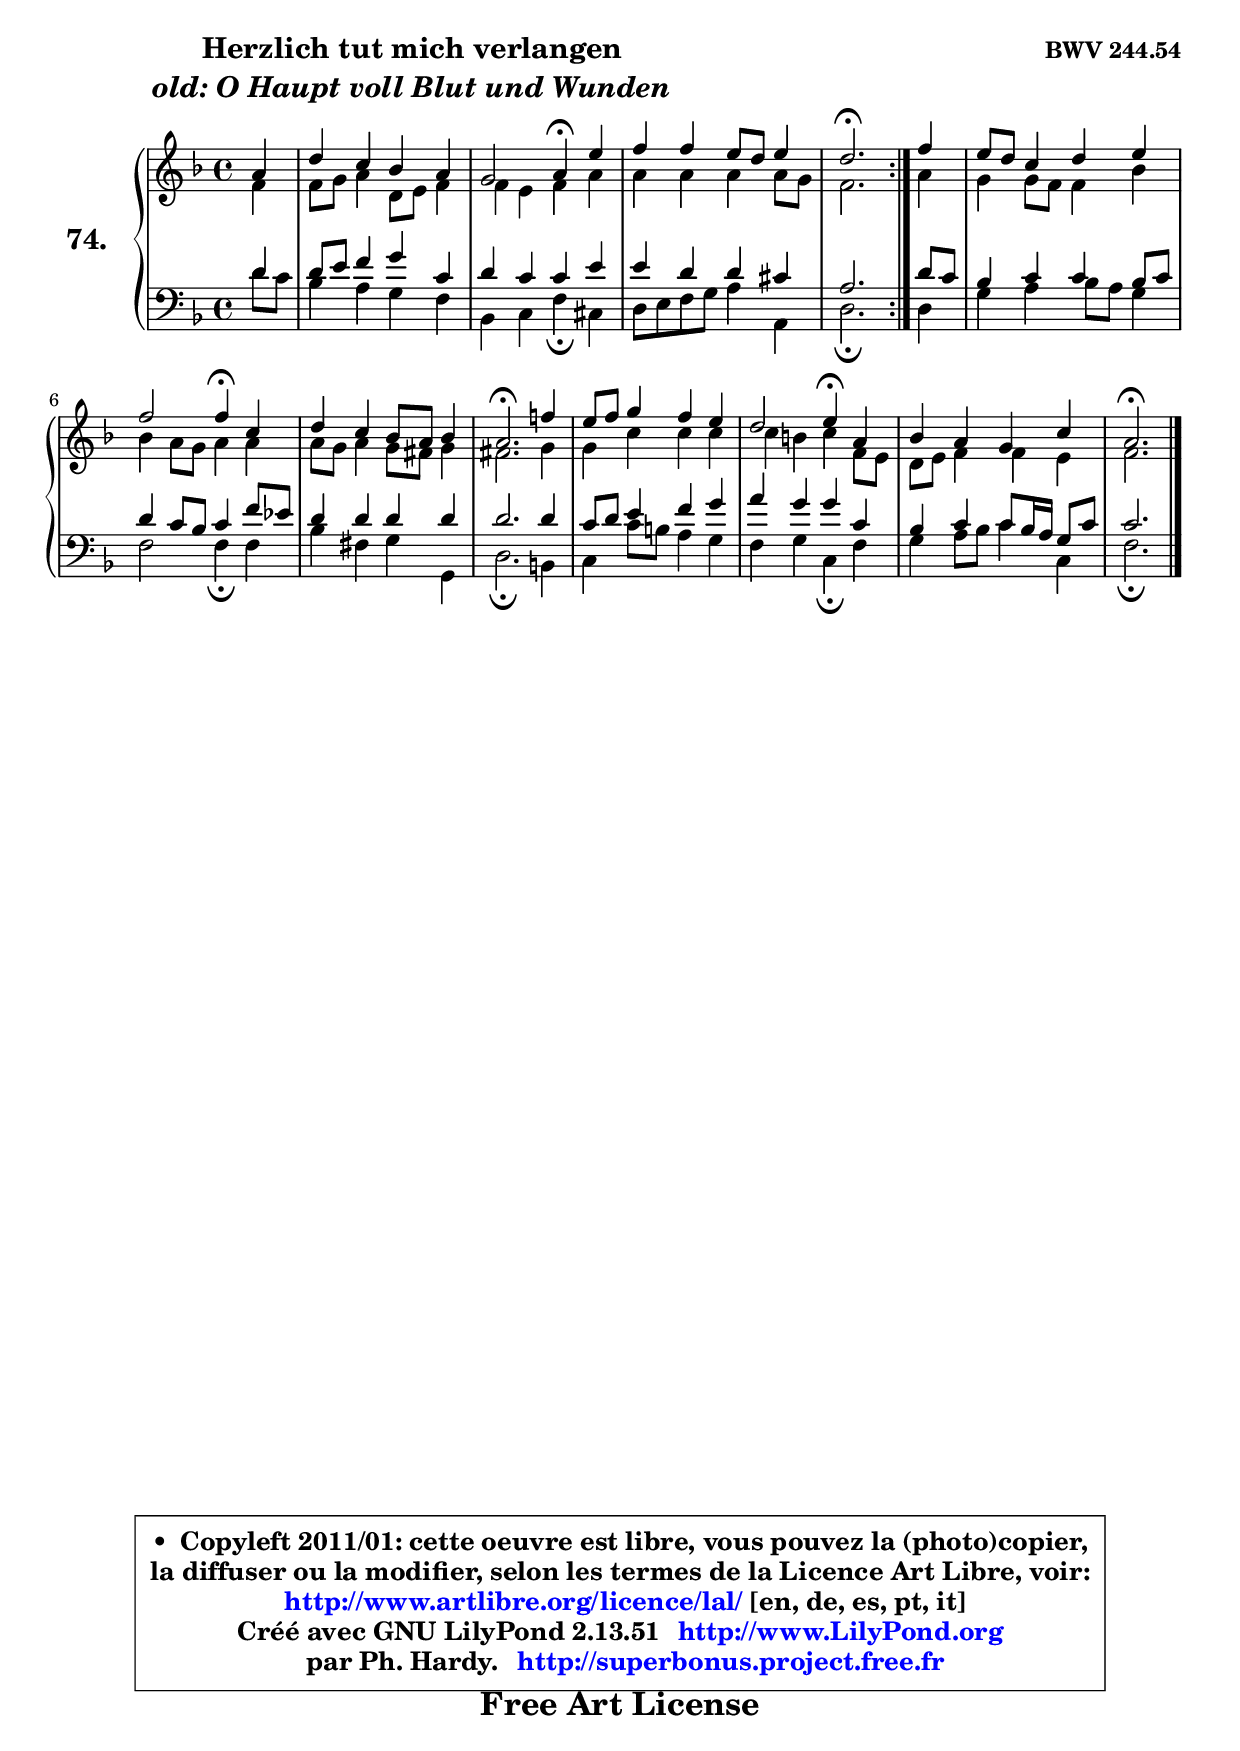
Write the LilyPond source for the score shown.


\version "2.13.51"

    \paper {
%	system-system-spacing #'padding = #0.1
%	score-system-spacing #'padding = #0.1
%	ragged-bottom = ##f
%	ragged-last-bottom = ##f
	}

    \header {
      opus = \markup { \bold "BWV 244.54" }
      piece = \markup { \hspace #9 \fontsize #2 \bold \column \center-align { \line { "Herzlich tut mich verlangen" }
                     \line { \italic "old: O Haupt voll Blut und Wunden" }
                 } }
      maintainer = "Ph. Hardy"
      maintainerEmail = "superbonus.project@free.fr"
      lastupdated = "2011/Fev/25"
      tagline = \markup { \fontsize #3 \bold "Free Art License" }
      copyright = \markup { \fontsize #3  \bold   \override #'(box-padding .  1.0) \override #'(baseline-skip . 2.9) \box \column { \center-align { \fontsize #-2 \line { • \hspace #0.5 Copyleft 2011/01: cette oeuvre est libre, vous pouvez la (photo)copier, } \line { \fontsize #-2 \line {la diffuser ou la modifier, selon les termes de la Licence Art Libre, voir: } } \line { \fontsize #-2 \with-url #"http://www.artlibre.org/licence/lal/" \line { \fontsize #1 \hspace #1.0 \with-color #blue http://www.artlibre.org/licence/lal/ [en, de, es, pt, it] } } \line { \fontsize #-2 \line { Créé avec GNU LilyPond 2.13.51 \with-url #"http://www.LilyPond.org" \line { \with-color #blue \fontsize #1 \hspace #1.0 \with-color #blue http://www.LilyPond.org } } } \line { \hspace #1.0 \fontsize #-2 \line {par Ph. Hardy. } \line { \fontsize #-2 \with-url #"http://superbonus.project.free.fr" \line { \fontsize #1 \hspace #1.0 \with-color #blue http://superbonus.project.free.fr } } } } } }

	  }

  guidemidi = {
	\repeat volta 2 {
        r4 |
        R1 |
        r2 \tempo 4 = 30 r4 \tempo 4 = 78 r4 |
        R1 |
        \tempo 4 = 40 r2. \tempo 4 = 78 } %fin du repeat
        r4 |
        R1 |
        r2 \tempo 4 = 30 r4 \tempo 4 = 78 r4 |
        R1 |
        \tempo 4 = 40 r2. \tempo 4 = 78 r4 |
        R1 |
        r2 \tempo 4 = 30 r4 \tempo 4 = 78 r4 |
        R1 |
        \tempo 4 = 40 r2. 
	}

  upper = {
	\time 4/4
	\key f \major
	\clef treble
	\partial 4
	\voiceOne
	<< { 
	% SOPRANO
	\set Voice.midiInstrument = "acoustic grand"
	\relative c'' {
	\repeat volta 2 {
        a4 |
        d4 c bes a |
        g2 a4\fermata e' |
        f4 f e8 d e4 |
        d2.\fermata } %fin du repeat
        f4 |
        e8 d c4 d e |
        f2 f4\fermata c |
        d4 c bes8 a bes4 |
        a2.\fermata f'!4 |
        e8 f g4 f e |
        d2 e4\fermata a, |
        bes4 a g c |
        a2.\fermata
        \bar "|."
	} % fin de relative
	}

	\context Voice="1" { \voiceTwo 
	% ALTO
	\set Voice.midiInstrument = "acoustic grand"
	\relative c' {
	\repeat volta 2 {
        f4 |
        f8 g a4 d,8 e f4 |
        f4 e f a |
        a4 a a a8 g |
        f2. } %fin du repeat
        a4 |
        g4 g8 f f4 bes |
        bes4 a8 g a4 a |
        a8 g a4 g8 fis g4 |
        fis2. g4 |
        g4 c c c |
        c4 b c f,8 e |
        d8 e f4 f e |
        f2. 
        \bar "|."
	} % fin de relative
	\oneVoice
	} >>
	}

    lower = {
	\time 4/4
	\key f \major
	\clef bass
	\partial 4
	\voiceOne
	<< { 
	% TENOR
	\set Voice.midiInstrument = "acoustic grand"
	\relative c' {
	\repeat volta 2 {
        d4 |
        d8 e f4 g c, |
        d4 c c e |
        e4 d d cis |
        a2. } %fin du repeat
        d8 c |
        bes4 c c bes8 c |
        d4 c8 bes c4 f8 es |
        d4 d d d |
        d2. d4 |
        c8 d e4 f g |
        a4 g g c, |
        bes4 c c8 bes16 a g8 c |
        c2. 
        \bar "|."
	} % fin de relative
	}
	\context Voice="1" { \voiceTwo 
	% BASS
	\set Voice.midiInstrument = "acoustic grand"
	\relative c' {
	\repeat volta 2 {
        d8 c |
        bes4 a g f |
        bes,4 c f\fermata cis |
        d8 e f g a4 a, |
        d2.\fermata } %fin du repeat
        d4 |
        g4 a bes8 a g4 |
        f2 f4\fermata f |
        bes4 fis g g, |
        d'2.\fermata b4 |
        c4 c'8 b a4 g |
        f4 g c,\fermata f |
        g4 a8 bes c4 c, |
        f2.\fermata
        \bar "|."
	} % fin de relative
	\oneVoice
	} >>
	}


    \score { 

	\new PianoStaff <<
	\set PianoStaff.instrumentName = \markup { \bold \huge "74." }
	\new Staff = "upper" \upper
	\new Staff = "lower" \lower
	>>

    \layout {
%	ragged-last = ##f
	   }

         } % fin de score

  \score {
    \unfoldRepeats { << \guidemidi \upper \lower >> }
    \midi {
    \context {
     \Staff
      \remove "Staff_performer"
               }

     \context {
      \Voice
       \consists "Staff_performer"
                }

     \context { 
      \Score
      tempoWholesPerMinute = #(ly:make-moment 78 4)
		}
	    }
	}

